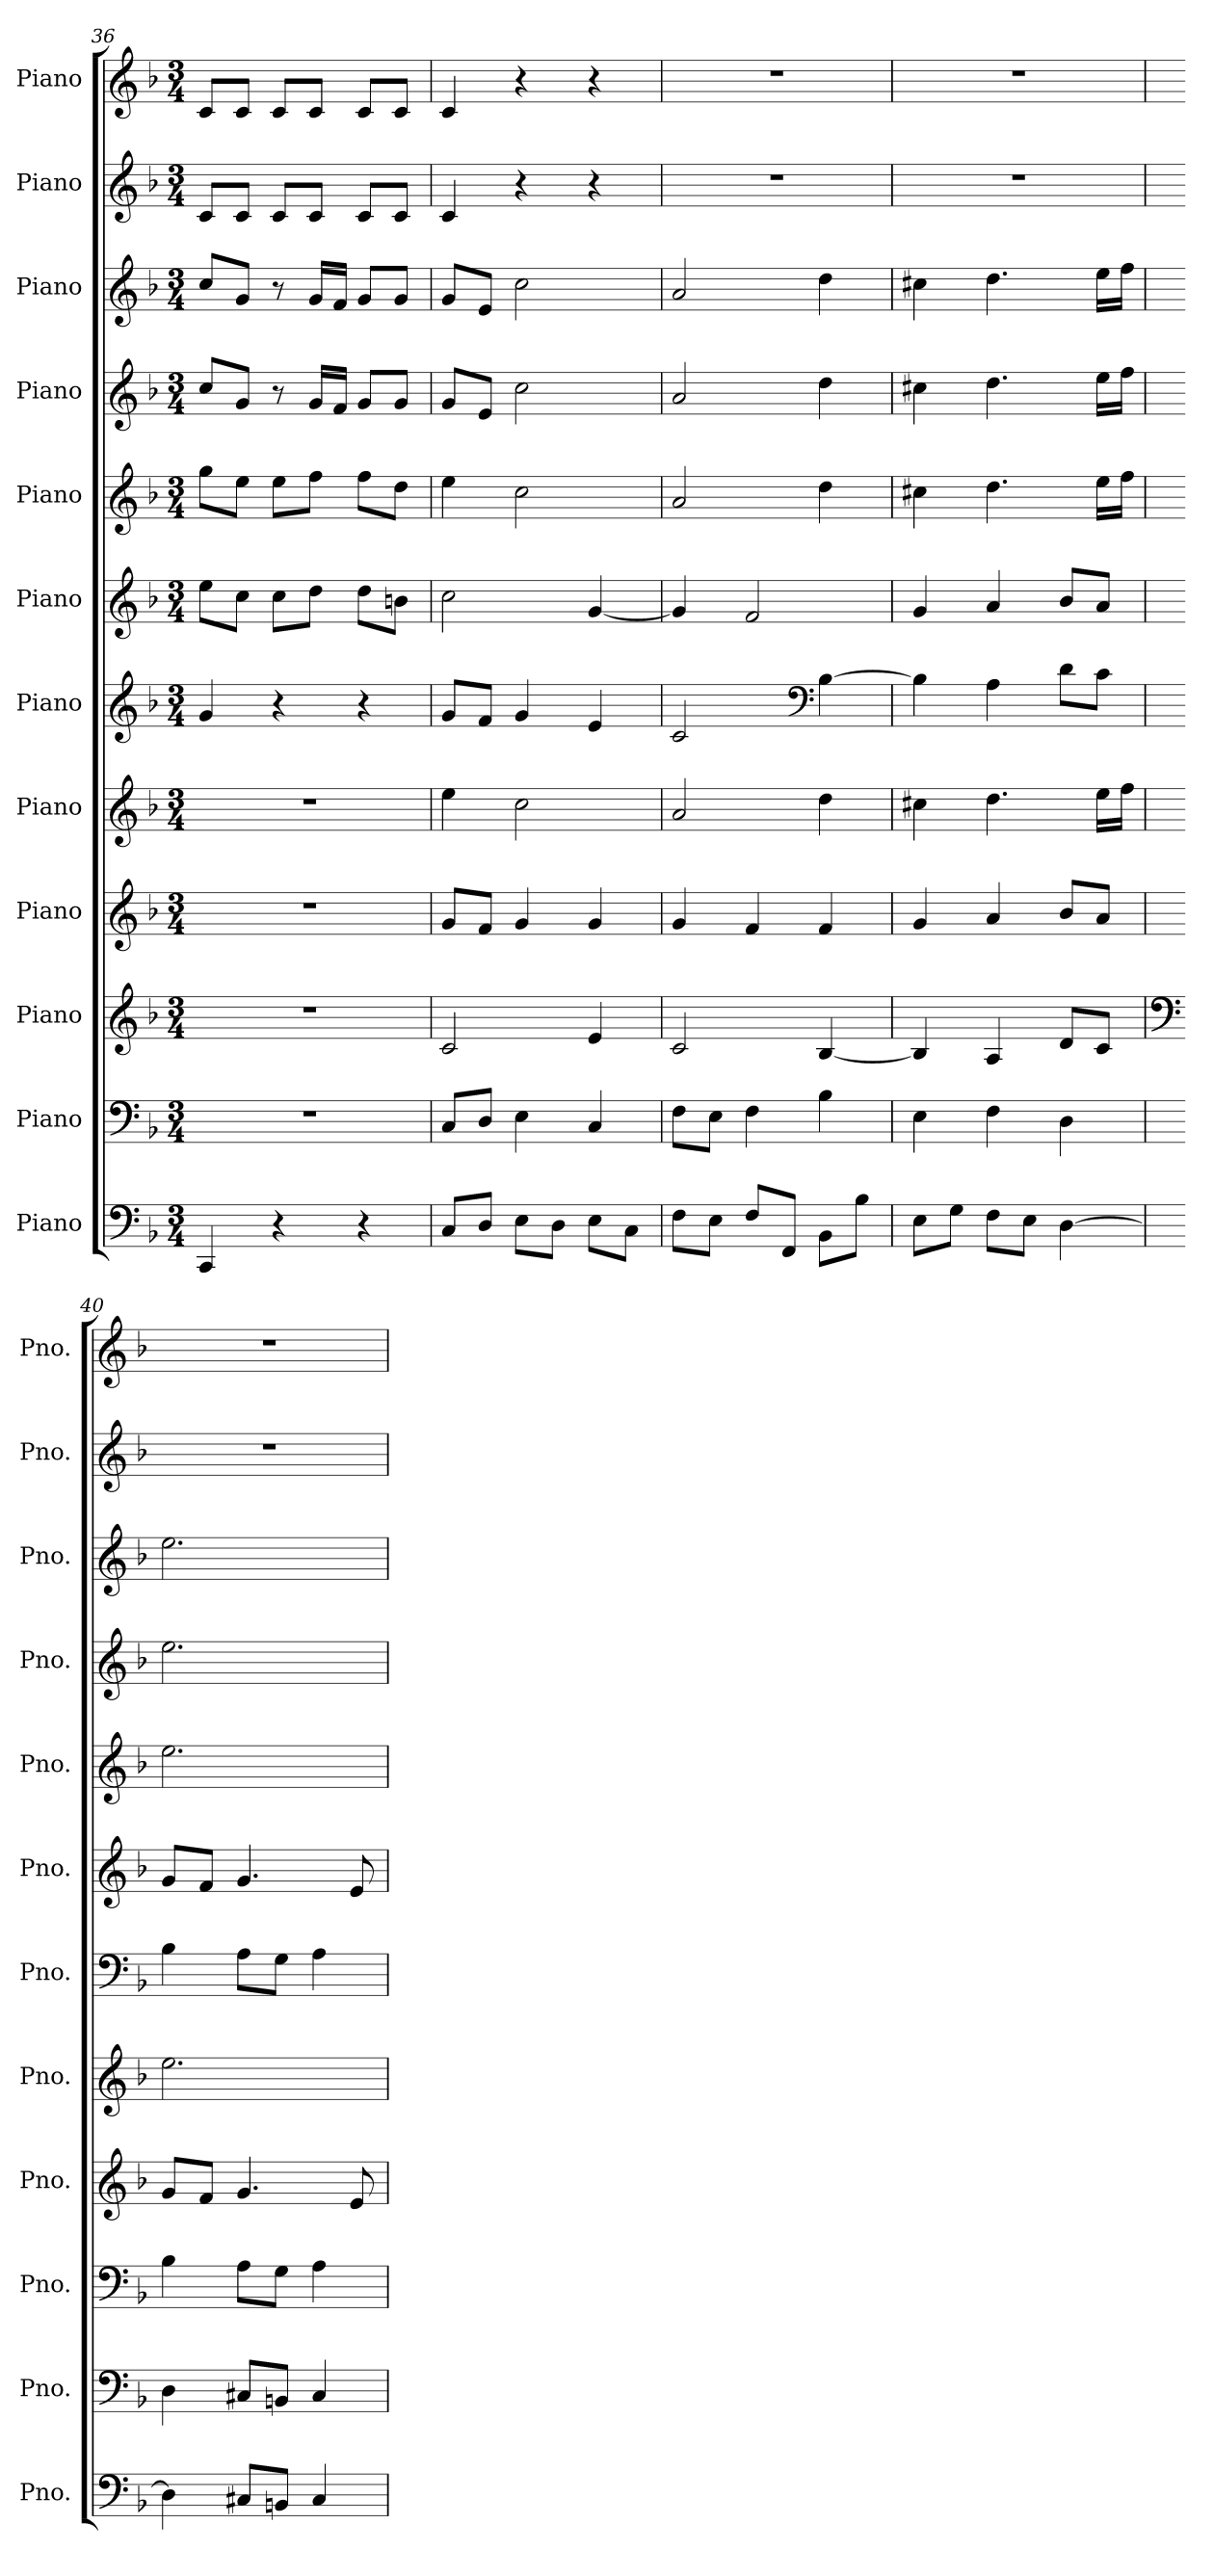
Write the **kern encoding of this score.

**kern	**kern	**kern	**kern	**kern	**kern	**kern	**kern	**kern	**kern	**kern	**kern
*part12	*part11	*part10	*part9	*part8	*part7	*part6	*part5	*part4	*part3	*part2	*part1
*staff12	*staff11	*staff10	*staff9	*staff8	*staff7	*staff6	*staff5	*staff4	*staff3	*staff2	*staff1
*I"Piano	*I"Piano	*I"Piano	*I"Piano	*I"Piano	*I"Piano	*I"Piano	*I"Piano	*I"Piano	*I"Piano	*I"Piano	*I"Piano
*I'Pno.	*I'Pno.	*I'Pno.	*I'Pno.	*I'Pno.	*I'Pno.	*I'Pno.	*I'Pno.	*I'Pno.	*I'Pno.	*I'Pno.	*I'Pno.
*clefF4	*clefF4	*clefG2	*clefG2	*clefG2	*clefG2	*clefG2	*clefG2	*clefG2	*clefG2	*clefG2	*clefG2
*k[b-]	*k[b-]	*k[b-]	*k[b-]	*k[b-]	*k[b-]	*k[b-]	*k[b-]	*k[b-]	*k[b-]	*k[b-]	*k[b-]
*M3/4	*M3/4	*M3/4	*M3/4	*M3/4	*M3/4	*M3/4	*M3/4	*M3/4	*M3/4	*M3/4	*M3/4
=36	=36	=36	=36	=36	=36	=36	=36	=36	=36	=36	=36
4CC/	2.r	2.r	2.r	2.r	4g/	8ee\L	8gg\L	8cc/L	8cc/L	8c/L	8c/L
.	.	.	.	.	.	8cc\J	8ee\J	8g/J	8g/J	8c/J	8c/J
4r	.	.	.	.	4r	8cc\L	8ee\L	8r	8r	8c/L	8c/L
.	.	.	.	.	.	8dd\J	8ff\J	16g/LL	16g/LL	8c/J	8c/J
.	.	.	.	.	.	.	.	16f/JJ	16f/JJ	.	.
4r	.	.	.	.	4r	8dd\L	8ff\L	8g/L	8g/L	8c/L	8c/L
.	.	.	.	.	.	8bn\J	8dd\J	8g/J	8g/J	8c/J	8c/J
=37	=37	=37	=37	=37	=37	=37	=37	=37	=37	=37	=37
8C/L	8C/L	2c/	8g/L	4ee\	8g/L	2cc\	4ee\	8g/L	8g/L	4c/	4c/
8D/J	8D/J	.	8f/J	.	8f/J	.	.	8e/J	8e/J	.	.
8E\L	4E\	.	4g/	2cc\	4g/	.	2cc\	2cc\	2cc\	4r	4r
8D\J	.	.	.	.	.	.	.	.	.	.	.
8E\L	4C/	4e/	4g/	.	4e/	[4g/	.	.	.	4r	4r
8C\J	.	.	.	.	.	.	.	.	.	.	.
=38	=38	=38	=38	=38	=38	=38	=38	=38	=38	=38	=38
8F\L	8F\L	2c/	4g/	2a/	2c/	4g/]	2a/	2a/	2a/	2.r	2.r
8E\J	8E\J	.	.	.	.	.	.	.	.	.	.
8F/L	4F\	.	4f/	.	.	2f/	.	.	.	.	.
8FF/J	.	.	.	.	.	.	.	.	.	.	.
*	*	*	*	*	*clefF4	*	*	*	*	*	*
8BB-\L	4B-\	[4B-/	4f/	4dd\	[4B-\	.	4dd\	4dd\	4dd\	.	.
8B-\J	.	.	.	.	.	.	.	.	.	.	.
!!LO:PB:g=z
=39	=39	=39	=39	=39	=39	=39	=39	=39	=39	=39	=39
8E\L	4E\	4B-/]	4g/	4cc#X\	4B-\]	4g/	4cc#X\	4cc#X\	4cc#X\	2.r	2.r
8G\J	.	.	.	.	.	.	.	.	.	.	.
8F\L	4F\	4A/	4a/	4.dd\	4A\	4a/	4.dd\	4.dd\	4.dd\	.	.
8E\J	.	.	.	.	.	.	.	.	.	.	.
[4D\	4D\	8d/L	8b-/L	.	8d\L	8b-/L	.	.	.	.	.
.	.	8c/J	8a/J	16ee\LL	8c\J	8a/J	16ee\LL	16ee\LL	16ee\LL	.	.
.	.	.	.	16ff\JJ	.	.	16ff\JJ	16ff\JJ	16ff\JJ	.	.
=40	=40	=40	=40	=40	=40	=40	=40	=40	=40	=40	=40
*	*	*clefF4	*	*	*	*	*	*	*	*	*
4D\]	4D\	4B-\	8g/L	2.ee\	4B-\	8g/L	2.ee\	2.ee\	2.ee\	2.r	2.r
.	.	.	8f/J	.	.	8f/J	.	.	.	.	.
8C#X/L	8C#X/L	8A\L	4.g/	.	8A\L	4.g/	.	.	.	.	.
8BBn/J	8BBn/J	8G\J	.	.	8G\J	.	.	.	.	.	.
4C#/	4C#/	4A\	.	.	4A\	.	.	.	.	.	.
.	.	.	8e/	.	.	8e/	.	.	.	.	.
=	=	=	=	=	=	=	=	=	=	=	=
*-	*-	*-	*-	*-	*-	*-	*-	*-	*-	*-	*-
